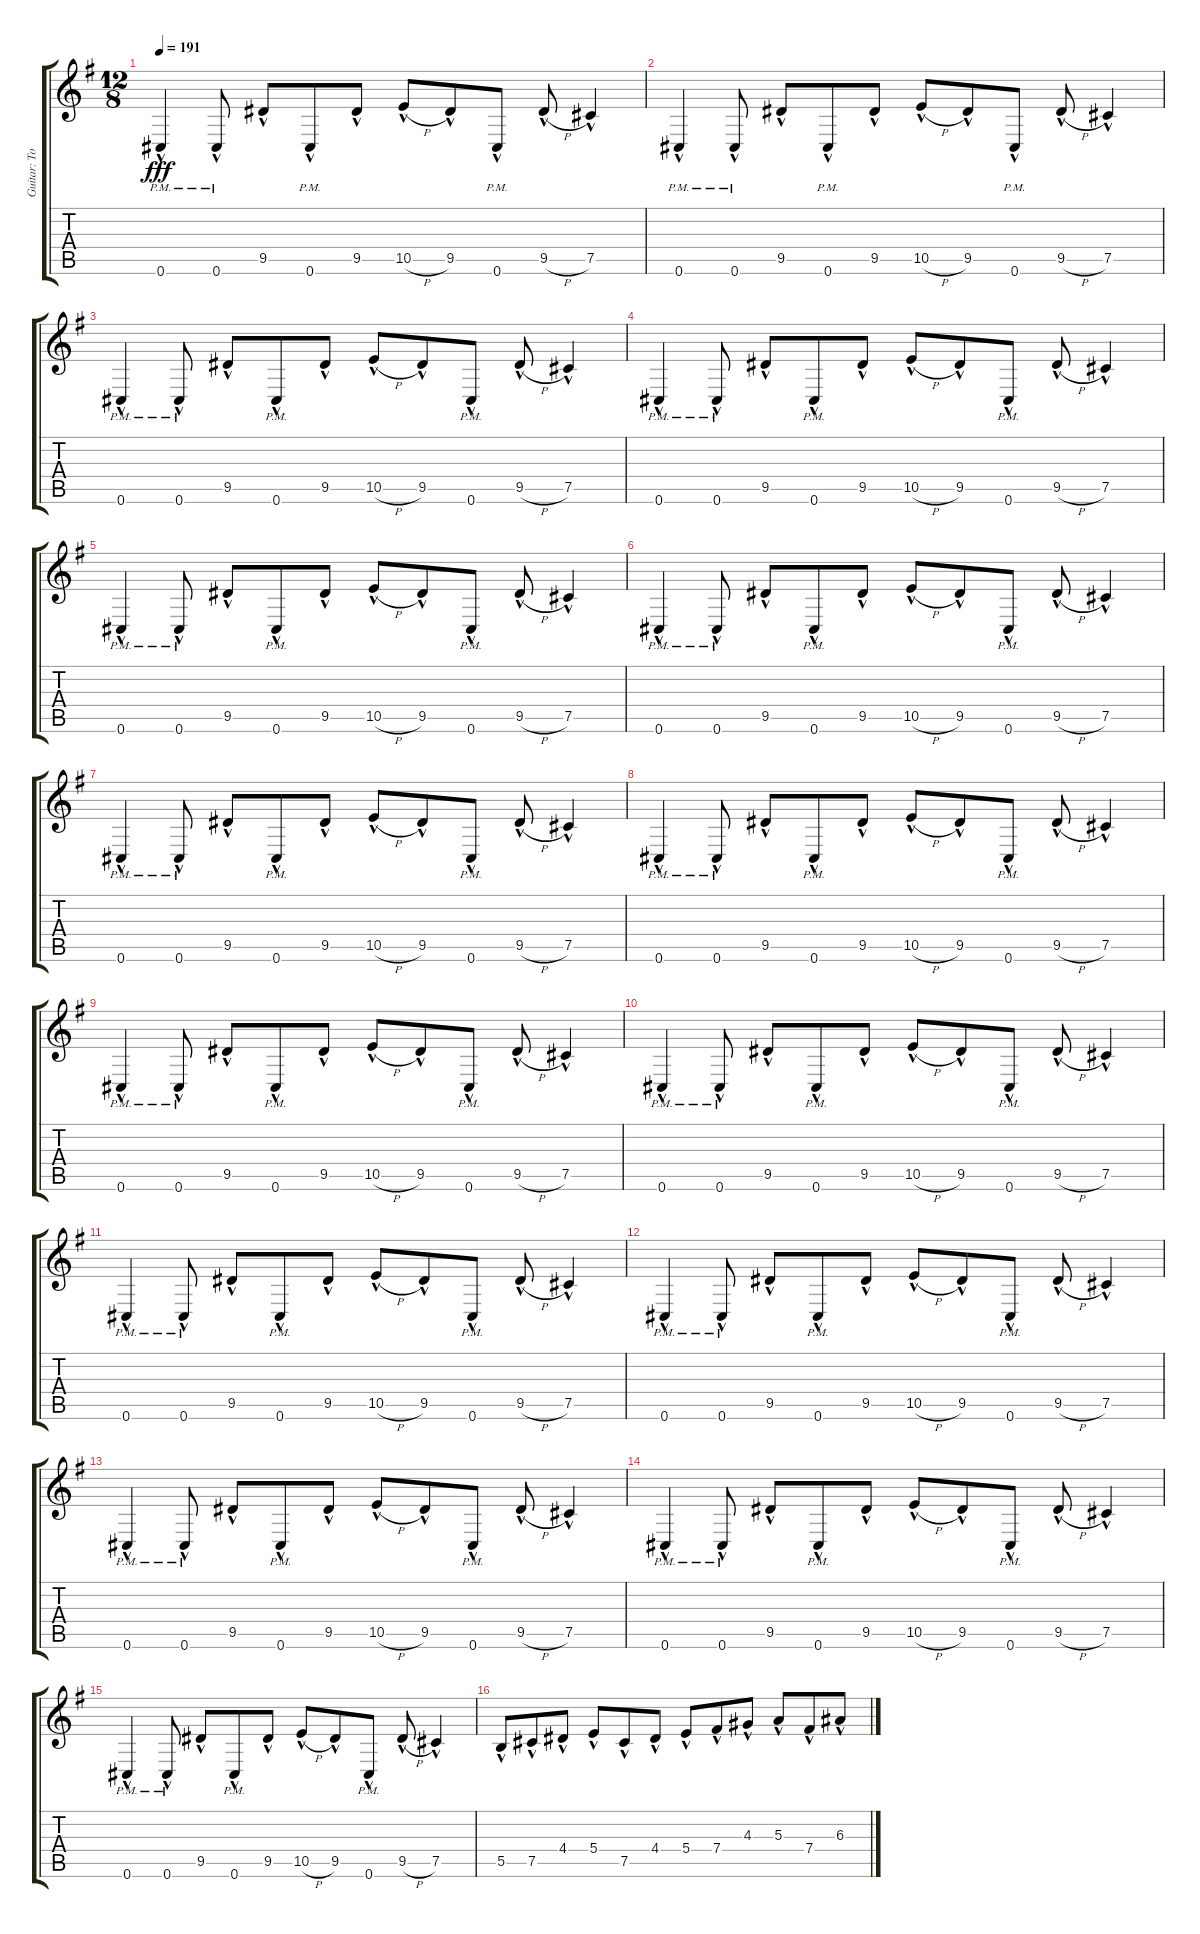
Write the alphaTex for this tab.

\track ("Guitar: Tony" "Guitar: To") {instrument distortionguitar}
\staff {score tabs}
\tuning (Db4 Ab3 E3 B2 Gb2 Db2) {hide}
\ts (12 8)
\tempo 191
\clef g2
\ks g
0.6{hac pm}.4{dy fff} 0.6{hac pm}.8 9.5{hac}.8 0.6{hac pm}.8 9.5{hac}.8 10.5{h hac}.8 9.5{hac}.8 0.6{hac pm}.8 9.5{h hac}.8 7.5{hac}.4 |
0.6{hac pm}.4 0.6{hac pm}.8 9.5{hac}.8 0.6{hac pm}.8 9.5{hac}.8 10.5{h hac}.8 9.5{hac}.8 0.6{hac pm}.8 9.5{h hac}.8 7.5{hac}.4 |
0.6{hac pm}.4 0.6{hac pm}.8 9.5{hac}.8 0.6{hac pm}.8 9.5{hac}.8 10.5{h hac}.8 9.5{hac}.8 0.6{hac pm}.8 9.5{h hac}.8 7.5{hac}.4 |
0.6{hac pm}.4 0.6{hac pm}.8 9.5{hac}.8 0.6{hac pm}.8 9.5{hac}.8 10.5{h hac}.8 9.5{hac}.8 0.6{hac pm}.8 9.5{h hac}.8 7.5{hac}.4 |
0.6{hac pm}.4 0.6{hac pm}.8 9.5{hac}.8 0.6{hac pm}.8 9.5{hac}.8 10.5{h hac}.8 9.5{hac}.8 0.6{hac pm}.8 9.5{h hac}.8 7.5{hac}.4 |
0.6{hac pm}.4 0.6{hac pm}.8 9.5{hac}.8 0.6{hac pm}.8 9.5{hac}.8 10.5{h hac}.8 9.5{hac}.8 0.6{hac pm}.8 9.5{h hac}.8 7.5{hac}.4 |
0.6{hac pm}.4 0.6{hac pm}.8 9.5{hac}.8 0.6{hac pm}.8 9.5{hac}.8 10.5{h hac}.8 9.5{hac}.8 0.6{hac pm}.8 9.5{h hac}.8 7.5{hac}.4 |
0.6{hac pm}.4 0.6{hac pm}.8 9.5{hac}.8 0.6{hac pm}.8 9.5{hac}.8 10.5{h hac}.8 9.5{hac}.8 0.6{hac pm}.8 9.5{h hac}.8 7.5{hac}.4 |
0.6{hac pm}.4 0.6{hac pm}.8 9.5{hac}.8 0.6{hac pm}.8 9.5{hac}.8 10.5{h hac}.8 9.5{hac}.8 0.6{hac pm}.8 9.5{h hac}.8 7.5{hac}.4 |
0.6{hac pm}.4 0.6{hac pm}.8 9.5{hac}.8 0.6{hac pm}.8 9.5{hac}.8 10.5{h hac}.8 9.5{hac}.8 0.6{hac pm}.8 9.5{h hac}.8 7.5{hac}.4 |
0.6{hac pm}.4 0.6{hac pm}.8 9.5{hac}.8 0.6{hac pm}.8 9.5{hac}.8 10.5{h hac}.8 9.5{hac}.8 0.6{hac pm}.8 9.5{h hac}.8 7.5{hac}.4 |
0.6{hac pm}.4 0.6{hac pm}.8 9.5{hac}.8 0.6{hac pm}.8 9.5{hac}.8 10.5{h hac}.8 9.5{hac}.8 0.6{hac pm}.8 9.5{h hac}.8 7.5{hac}.4 |
0.6{hac pm}.4 0.6{hac pm}.8 9.5{hac}.8 0.6{hac pm}.8 9.5{hac}.8 10.5{h hac}.8 9.5{hac}.8 0.6{hac pm}.8 9.5{h hac}.8 7.5{hac}.4 |
0.6{hac pm}.4 0.6{hac pm}.8 9.5{hac}.8 0.6{hac pm}.8 9.5{hac}.8 10.5{h hac}.8 9.5{hac}.8 0.6{hac pm}.8 9.5{h hac}.8 7.5{hac}.4 |
0.6{hac pm}.4 0.6{hac pm}.8 9.5{hac}.8 0.6{hac pm}.8 9.5{hac}.8 10.5{h hac}.8 9.5{hac}.8 0.6{hac pm}.8 9.5{h hac}.8 7.5{hac}.4 |
5.5{hac}.8 7.5{hac}.8 4.4{hac}.8 5.4{hac}.8 7.5{hac}.8 4.4{hac}.8 5.4{hac}.8 7.4{hac}.8 4.3{hac}.8 5.3{hac}.8 7.4{hac}.8 6.3{hac}.8
